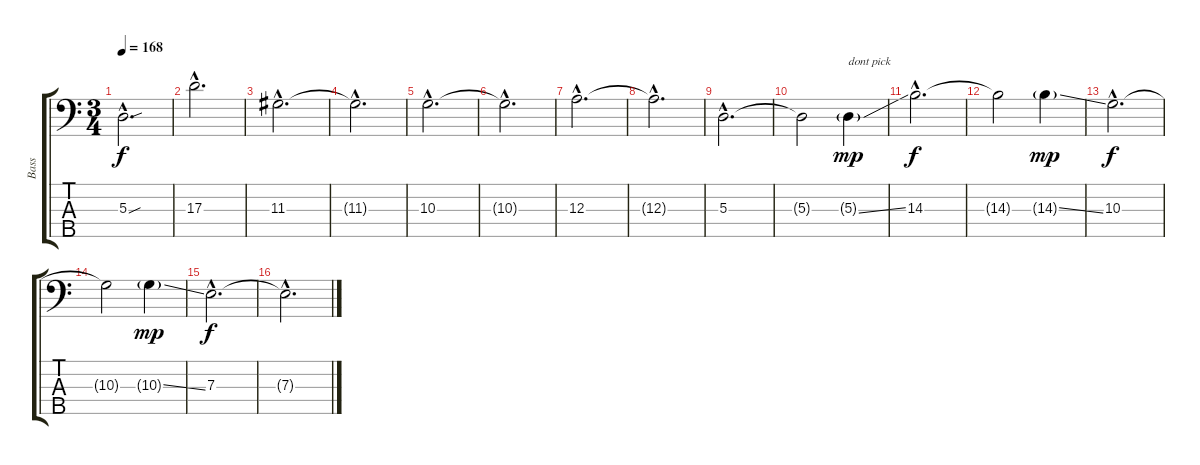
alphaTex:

\track ("Bass" "Bass") {instrument electricbassfinger}
\staff {score tabs}
\tuning (G2 D2 A1 E1 B0) {hide}
\ts (3 4)
\tempo 168
\clef f4
\ks c
5.3{sou hac}.2{d dy f} |
17.3{hac}.2{d} |
11.3{hac}.2{d} |
11.3{hac t}.2{d} |
10.3{hac}.2{d} |
10.3{hac t}.2{d} |
12.3{hac}.2{d} |
12.3{hac t}.2{d} |
5.3{hac}.2{d} |
5.3{t}.2 5.3{ss g}.4{txt "dont pick" dy mp} |
14.3{hac}.2{d dy f} |
14.3{t}.2 14.3{ss g}.4{dy mp} |
10.3{hac}.2{d dy f} |
10.3{t}.2 10.3{ss g}.4{dy mp} |
7.3{hac}.2{d dy f} |
7.3{hac t}.2{d}
